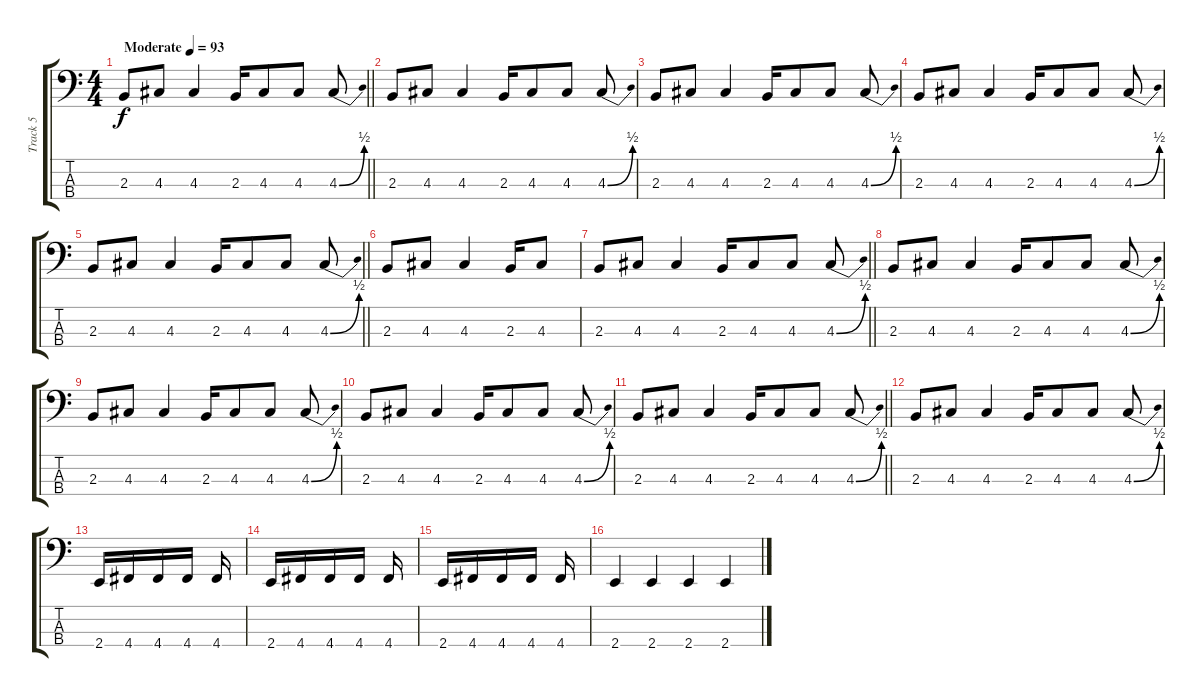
\track ("Track 5" "Track 5") {instrument electricbassfinger}
\staff {score tabs}
\tuning (G2 D2 A1 D1) {hide}
\ts (4 4)
\tempo (93 "Moderate")
\clef f4
\barLineRight lightlight
\ks c
2.3.8{dy f instrument electricbassfinger} 4.3.8 4.3.4 2.3.16 4.3.8 4.3.8 4.3{be (bend 0 0 60 2)}.8 |
2.3.8 4.3.8 4.3.4 2.3.16 4.3.8 4.3.8 4.3{be (bend 0 0 60 2)}.8 |
2.3.8 4.3.8 4.3.4 2.3.16 4.3.8 4.3.8 4.3{be (bend 0 0 60 2)}.8 |
2.3.8 4.3.8 4.3.4 2.3.16 4.3.8 4.3.8 4.3{be (bend 0 0 60 2)}.8 |
\barLineRight lightlight
2.3.8 4.3.8 4.3.4 2.3.16 4.3.8 4.3.8 4.3{be (bend 0 0 60 2)}.8 |
2.3.8 4.3.8 4.3.4 2.3.16 4.3.8 |
\barLineRight lightlight
2.3.8 4.3.8 4.3.4 2.3.16 4.3.8 4.3.8 4.3{be (bend 0 0 60 2)}.8 |
2.3.8 4.3.8 4.3.4 2.3.16 4.3.8 4.3.8 4.3{be (bend 0 0 60 2)}.8 |
2.3.8 4.3.8 4.3.4 2.3.16 4.3.8 4.3.8 4.3{be (bend 0 0 60 2)}.8 |
2.3.8 4.3.8 4.3.4 2.3.16 4.3.8 4.3.8 4.3{be (bend 0 0 60 2)}.8 |
\barLineRight lightlight
2.3.8 4.3.8 4.3.4 2.3.16 4.3.8 4.3.8 4.3{be (bend 0 0 60 2)}.8 |
2.3.8 4.3.8 4.3.4 2.3.16 4.3.8 4.3.8 4.3{be (bend 0 0 60 2)}.8 |
2.4.16 4.4.16 4.4.16 4.4.16 4.4.16 |
2.4.16 4.4.16 4.4.16 4.4.16 4.4.16 |
2.4.16 4.4.16 4.4.16 4.4.16 4.4.16 |
2.4.4 2.4.4 2.4.4 2.4.4
